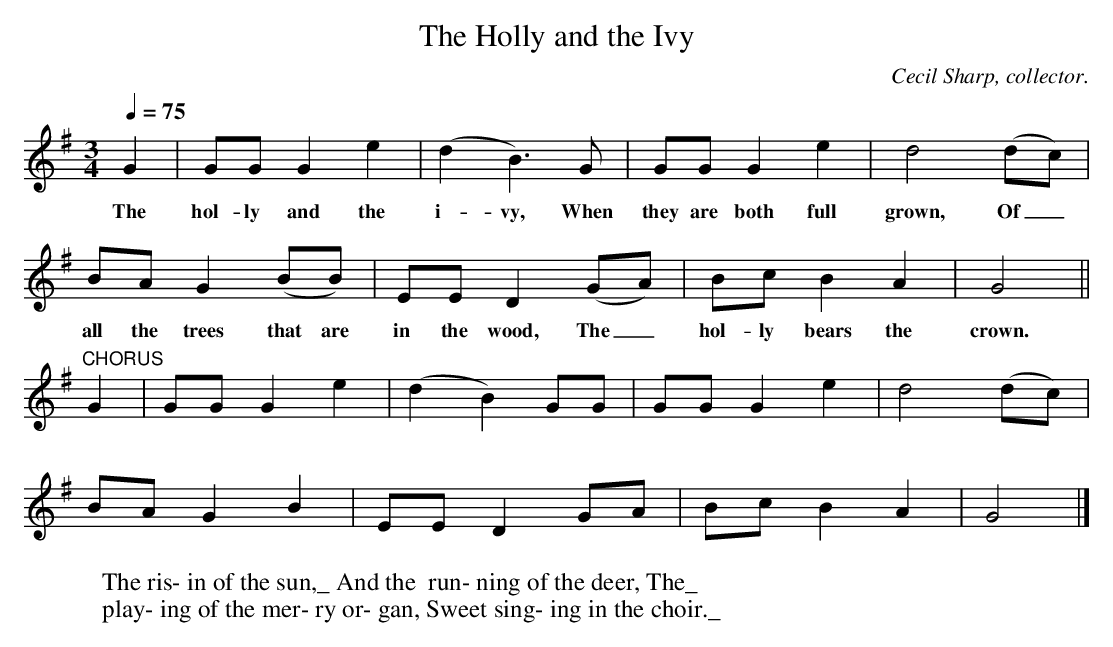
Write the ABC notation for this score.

X:1
T:The Holly and the Ivy
C:Cecil Sharp, collector.
M:3/4
L:1/4
Q:75
K:G
G | G/G/    G    e | (d B3/2) G/  | G/G/     G    e |  d2     (d/c/) |
w:The  hol- ly and  the i- vy,   When  they are both full grown,  Of_
B/A/    G     (B/B/) | E/E/   D    (G/A/) | B/c/    B     A | G2 ||
w:all the trees that are in the wood, The_    hol- ly bears the crown.
"CHORUS" G | G/G/     G  e | (d B) G/G/   | G/G/      G  e | d2   (d/c/) |
W:The ris- in of the sun,_ And the  run- ning of the deer, The_
B/A/      G  B | E/E/    D   G/A/ |     B/c/      B  A | G2 |]
W:play- ing of the mer- ry or- gan, Sweet sing- ing in the choir._
